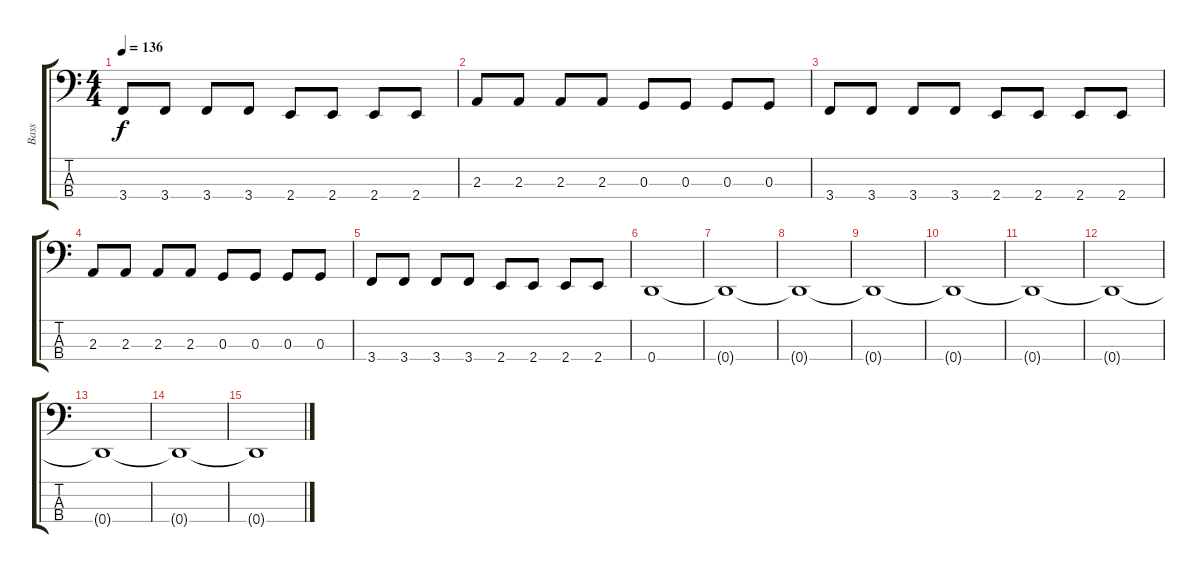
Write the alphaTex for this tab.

\track ("Bass" "Bass") {instrument electricbasspick}
\staff {score tabs}
\tuning (F2 C2 G1 D1) {hide}
\ts (4 4)
\tempo 136
\clef f4
\ks c
3.4.8{dy f} 3.4.8 3.4.8 3.4.8 2.4.8 2.4.8 2.4.8 2.4.8 |
2.3.8 2.3.8 2.3.8 2.3.8 0.3.8 0.3.8 0.3.8 0.3.8 |
3.4.8 3.4.8 3.4.8 3.4.8 2.4.8 2.4.8 2.4.8 2.4.8 |
2.3.8 2.3.8 2.3.8 2.3.8 0.3.8 0.3.8 0.3.8 0.3.8 |
3.4.8 3.4.8 3.4.8 3.4.8 2.4.8 2.4.8 2.4.8 2.4.8 |
0.4.1{volume 5} |
0.4{t}.1 |
0.4{t}.1 |
0.4{t}.1 |
0.4{t}.1{volume 2} |
0.4{t}.1 |
0.4{t}.1 |
0.4{t}.1 |
0.4{t}.1{volume 0} |
0.4{t}.1
